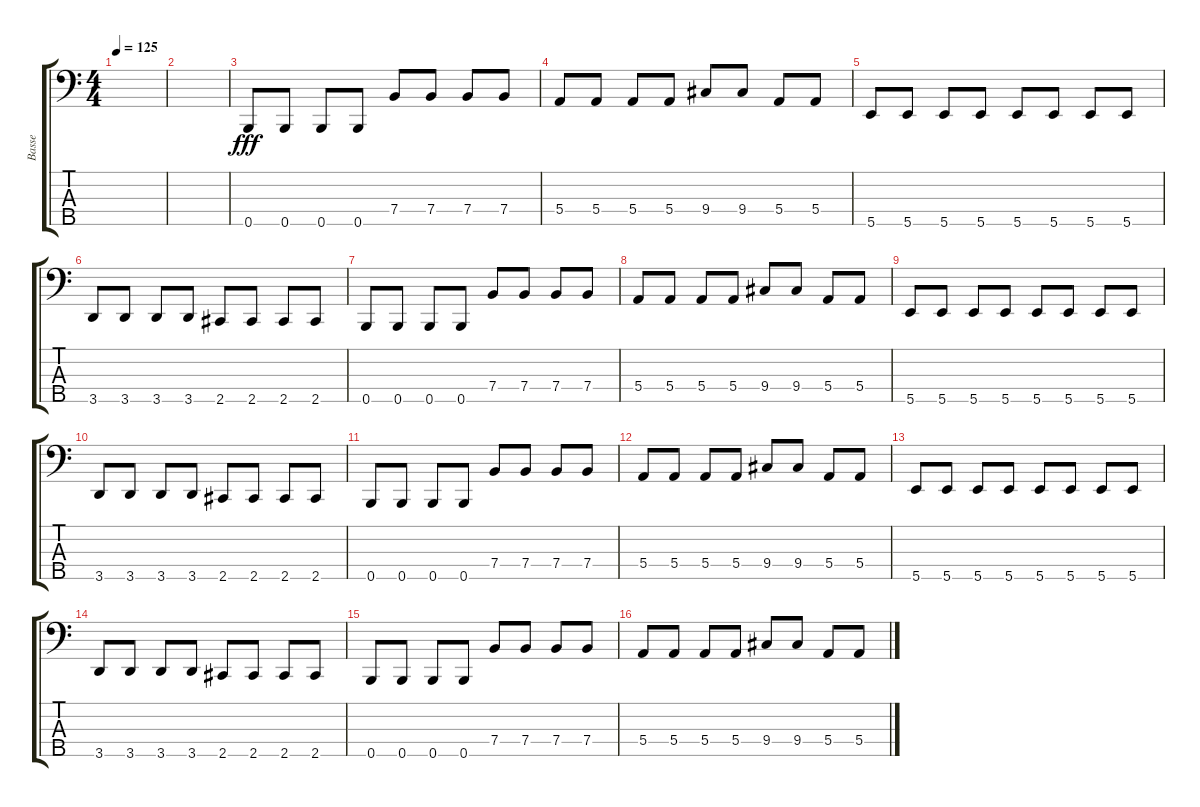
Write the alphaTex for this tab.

\track ("Basse" "Basse") {instrument electricbasspick}
\staff {score tabs}
\tuning (G2 D2 A1 E1 B0) {hide}
\ts (4 4)
\tempo 125
\clef f4
\ks c
|
|
0.5.8{dy fff} 0.5.8 0.5.8 0.5.8 7.4.8 7.4.8 7.4.8 7.4.8 |
5.4.8 5.4.8 5.4.8 5.4.8 9.4.8 9.4.8 5.4.8 5.4.8 |
5.5.8 5.5.8 5.5.8 5.5.8 5.5.8 5.5.8 5.5.8 5.5.8 |
3.5.8 3.5.8 3.5.8 3.5.8 2.5.8 2.5.8 2.5.8 2.5.8 |
0.5.8 0.5.8 0.5.8 0.5.8 7.4.8 7.4.8 7.4.8 7.4.8 |
5.4.8 5.4.8 5.4.8 5.4.8 9.4.8 9.4.8 5.4.8 5.4.8 |
5.5.8 5.5.8 5.5.8 5.5.8 5.5.8 5.5.8 5.5.8 5.5.8 |
3.5.8 3.5.8 3.5.8 3.5.8 2.5.8 2.5.8 2.5.8 2.5.8 |
0.5.8 0.5.8 0.5.8 0.5.8 7.4.8 7.4.8 7.4.8 7.4.8 |
5.4.8 5.4.8 5.4.8 5.4.8 9.4.8 9.4.8 5.4.8 5.4.8 |
5.5.8 5.5.8 5.5.8 5.5.8 5.5.8 5.5.8 5.5.8 5.5.8 |
3.5.8 3.5.8 3.5.8 3.5.8 2.5.8 2.5.8 2.5.8 2.5.8 |
0.5.8 0.5.8 0.5.8 0.5.8 7.4.8 7.4.8 7.4.8 7.4.8 |
5.4.8 5.4.8 5.4.8 5.4.8 9.4.8 9.4.8 5.4.8 5.4.8
